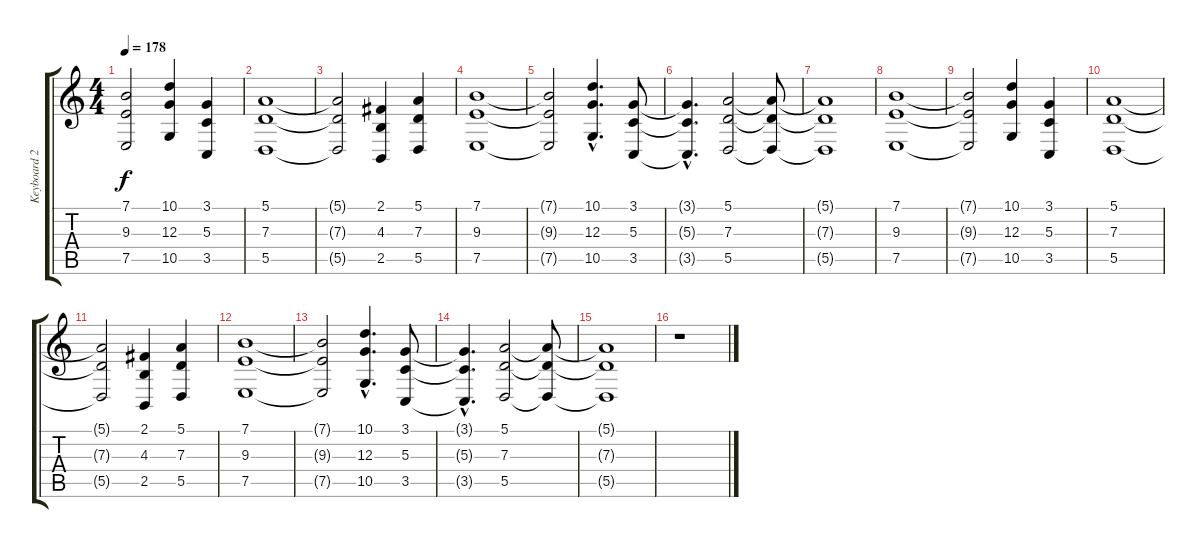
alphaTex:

\track ("Keyboard 2" "Keyboard 2") {instrument stringensemble1}
\staff {score tabs}
\tuning (E4 B3 G3 D3 A2 E2) {hide}
\ts (4 4)
\tempo 178
\clef g2
\ks c
(7.1{t} 9.3{t} 7.5{t}).2{dy f} (10.1 12.3 10.5).4 (3.1 5.3 3.5).4 |
(5.1 7.3 5.5).1 |
(5.1{t} 7.3{t} 5.5{t}).2 (2.1 4.3 2.5).4 (5.1 7.3 5.5).4 |
(7.1 9.3 7.5).1 |
(7.1{t} 9.3{t} 7.5{t}).2 (10.1{hac} 12.3{hac} 10.5{hac}).4{d} (3.1 5.3 3.5).8 |
(3.1{hac t} 5.3{hac t} 3.5{hac t}).4{d} (5.1 7.3 5.5).2 (5.1{t} 7.3{t} 5.5{t}).8 |
(5.1{t} 7.3{t} 5.5{t}).1 |
(7.1 9.3 7.5).1{volume 11} |
(7.1{t} 9.3{t} 7.5{t}).2 (10.1 12.3 10.5).4 (3.1 5.3 3.5).4 |
(5.1 7.3 5.5).1 |
(5.1{t} 7.3{t} 5.5{t}).2 (2.1 4.3 2.5).4 (5.1 7.3 5.5).4 |
(7.1 9.3 7.5).1 |
(7.1{t} 9.3{t} 7.5{t}).2 (10.1{hac} 12.3{hac} 10.5{hac}).4{d} (3.1 5.3 3.5).8 |
(3.1{hac t} 5.3{hac t} 3.5{hac t}).4{d} (5.1 7.3 5.5).2 (5.1{t} 7.3{t} 5.5{t}).8 |
(5.1{t} 7.3{t} 5.5{t}).1 |
r.1
